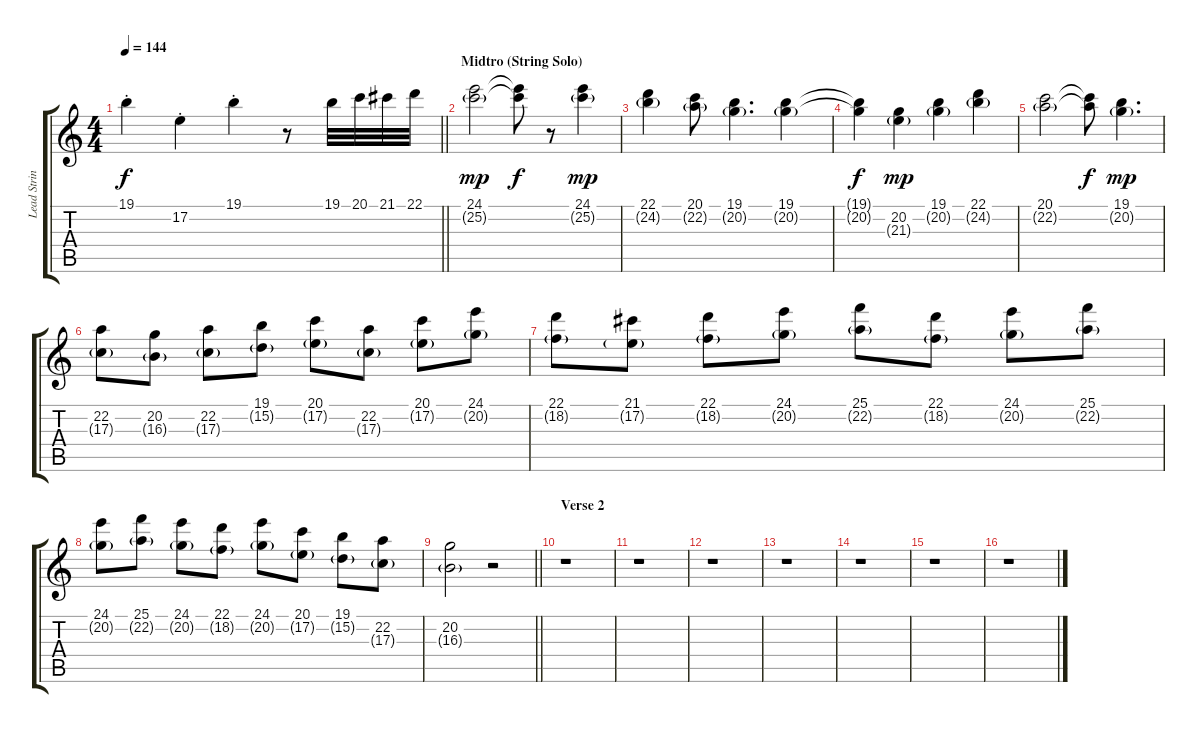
\track ("Lead String" "Lead Strin") {instrument stringensemble1}
\staff {score tabs}
\tuning (E4 B3 G3 D3 A2 E2) {hide}
\ts (4 4)
\tempo 144
\clef g2
\barLineRight lightlight
\ks c
19.1{st}.4{dy f} 17.2{st}.4 19.1{st}.4 r.8{volume 14} 19.1.32 20.1.32 21.1.32 22.1.32 |
\section ("" "Midtro (String Solo)")
(24.1 25.2{g}).2{dy mp} (24.1{t} 25.2{t}).8{dy f} r.8 (24.1 25.2{g}).4{dy mp} |
(22.1 24.2{g}).4 (20.1 22.2{g}).8 (19.1 20.2{g}).4{d} (19.1 20.2{g}).4 |
(19.1{t} 20.2{t}).4{dy f} (20.2 21.3{g}).4{dy mp} (19.1 20.2{g}).4 (22.1 24.2{g}).4 |
(20.1 22.2{g}).2 (20.1{t} 22.2{t}).8{dy f} (19.1 20.2{g}).4{d dy mp} |
(22.2 17.3{g}).8 (20.2 16.3{g}).8 (22.2 17.3{g}).8 (19.1 15.2{g}).8 (20.1 17.2{g}).8 (22.2 17.3{g}).8 (20.1 17.2{g}).8 (24.1 20.2{g}).8 |
(22.1 18.2{g}).8 (21.1 17.2{g}).8 (22.1 18.2{g}).8 (24.1 20.2{g}).8 (25.1 22.2{g}).8 (22.1 18.2{g}).8 (24.1 20.2{g}).8 (25.1 22.2{g}).8 |
(24.1 20.2{g}).8 (25.1 22.2{g}).8 (24.1 20.2{g}).8 (22.1 18.2{g}).8 (24.1 20.2{g}).8 (20.1 17.2{g}).8 (19.1 15.2{g}).8 (22.2 17.3{g}).8 |
\barLineRight lightlight
(20.2 16.3{g}).2 r.2 |
\section ("" "Verse 2")
r.1 |
r.1 |
r.1 |
r.1 |
r.1 |
r.1 |
r.1
